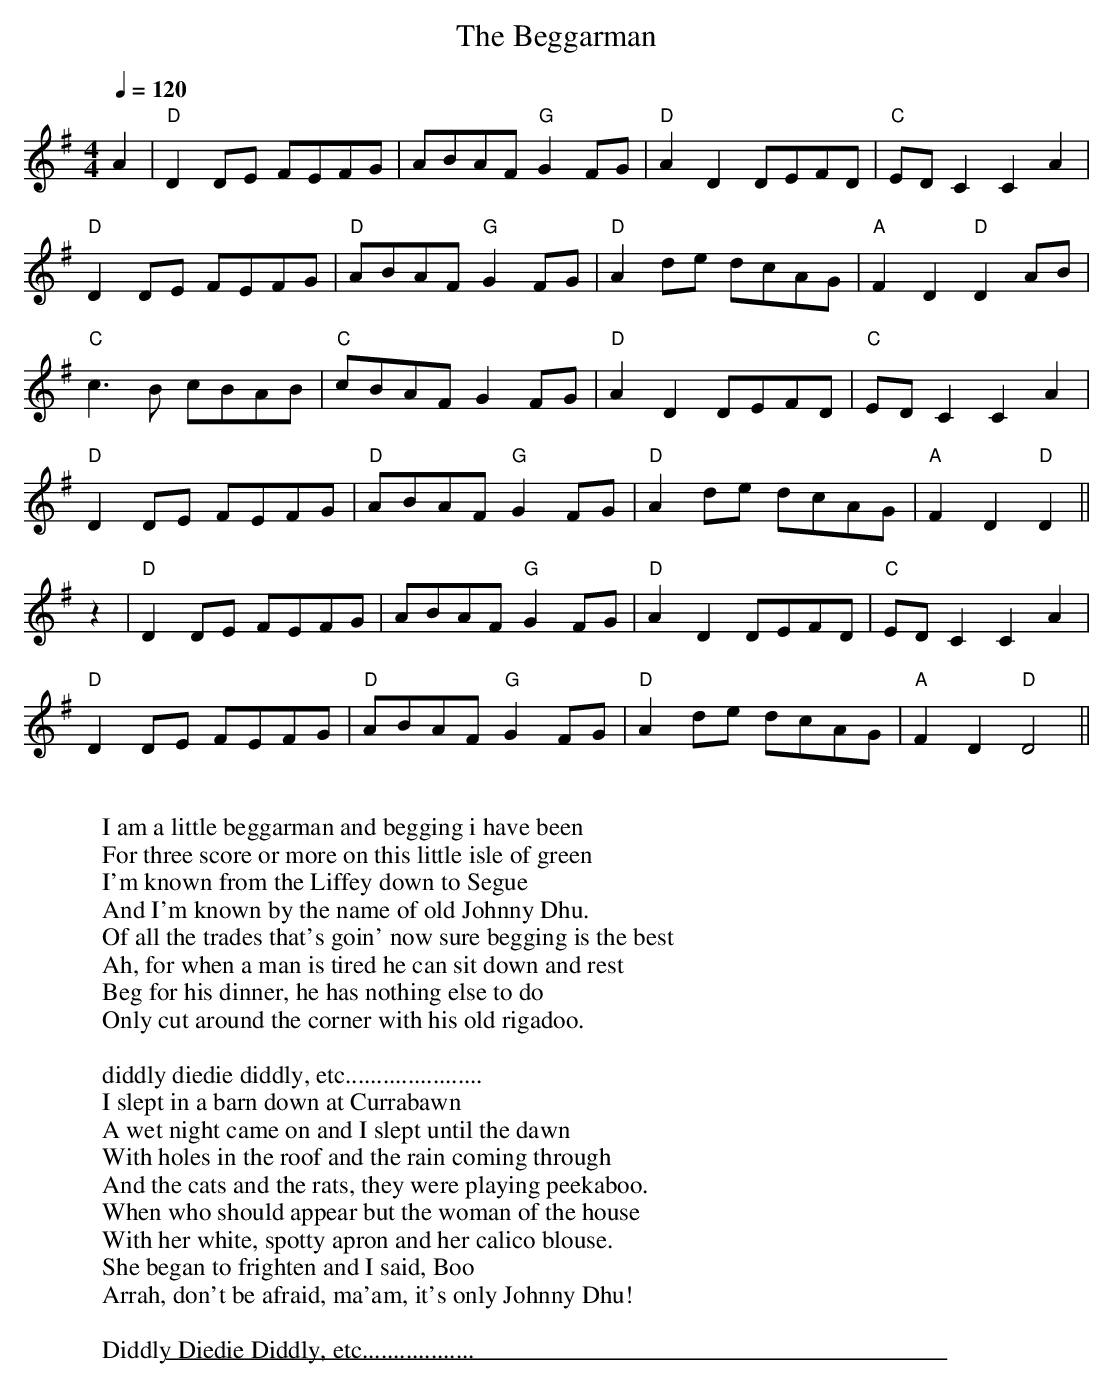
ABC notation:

X:1
T: Beggarman, The
M:4/4
L:1/8
Q:1/4=120
K:Dmix
A2|"D"D2DE FEFG|ABAF "G"G2 FG|"D"A2 D2 DEFD|"C"EDC2 C2A2|!
"D"D2 DE FEFG|"D"ABAF "G"G2 FG|"D"A2 de dcAG|"A"F2 D2 "D"D2AB|!
"C"c3B cBAB|"C"cBAF G2 FG|"D"A2 D2 DEFD|"C"EDC2 C2A2|!
"D"D2 DE FEFG|"D"ABAF "G"G2 FG|"D"A2 de dcAG|"A"F2 D2 "D"D2||!
z2|"D"D2DE FEFG|ABAF "G"G2 FG|"D"A2 D2 DEFD|"C"EDC2 C2A2|!
"D"D2 DE FEFG|"D"ABAF "G"G2 FG|"D"A2 de dcAG|"A"F2 D2 "D"D4||
W:
W:I am a little beggarman and begging i have been
W:For three score or more on this little isle of green
W:I'm known from the Liffey down to Segue
W:And I'm known by the name of old Johnny Dhu.
W:Of all the trades that's goin' now sure begging is the best
W:Ah, for when a man is tired he can sit down and rest
W:Beg for his dinner, he has nothing else to do
W:Only cut around the corner with his old rigadoo.
W:
W:diddly diedie diddly, etc......................
W:I slept in a barn down at Currabawn
W:A wet night came on and I slept until the dawn
W:With holes in the roof and the rain coming through
W:And the cats and the rats, they were playing peekaboo.
W:When who should appear but the woman of the house
W:With her white, spotty apron and her calico blouse.
W:She began to frighten and I said, Boo
W:Arrah, don't be afraid, ma'am, it's only Johnny Dhu!
W:
W:Diddly Diedie Diddly, etc..................
